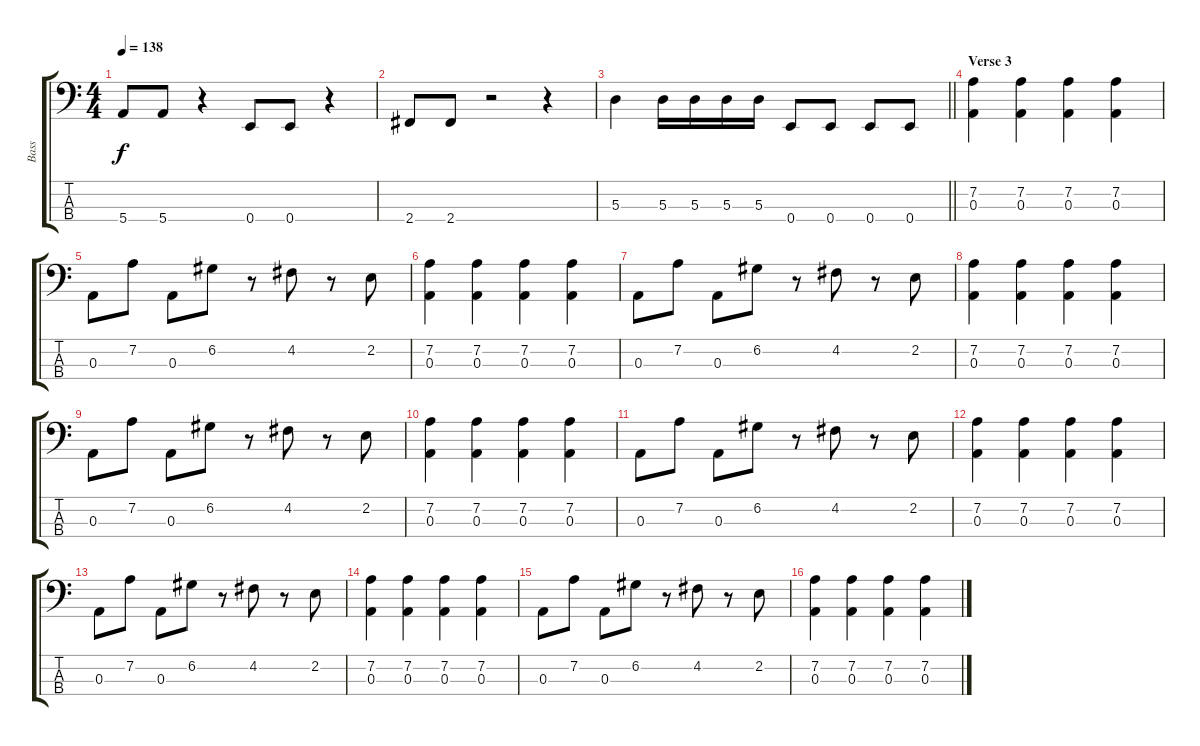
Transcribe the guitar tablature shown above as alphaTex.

\track ("Bass" "Bass") {instrument electricbassfinger}
\staff {score tabs}
\tuning (G2 D2 A1 E1) {hide}
\ts (4 4)
\tempo 138
\clef f4
\ks c
5.4.8{dy f} 5.4.8 r.4 0.4.8 0.4.8 r.4 |
2.4.8 2.4.8 r.2 r.4 |
\barLineRight lightlight
5.3.4 5.3.16 5.3.16 5.3.16 5.3.16 0.4.8 0.4.8 0.4.8 0.4.8 |
\section ("" "Verse 3")
(7.2 0.3).4 (7.2 0.3).4 (7.2 0.3).4 (7.2 0.3).4 |
0.3.8 7.2.8 0.3.8 6.2.8 r.8 4.2.8 r.8 2.2.8 |
(7.2 0.3).4 (7.2 0.3).4 (7.2 0.3).4 (7.2 0.3).4 |
0.3.8 7.2.8 0.3.8 6.2.8 r.8 4.2.8 r.8 2.2.8 |
(7.2 0.3).4 (7.2 0.3).4 (7.2 0.3).4 (7.2 0.3).4 |
0.3.8 7.2.8 0.3.8 6.2.8 r.8 4.2.8 r.8 2.2.8 |
(7.2 0.3).4 (7.2 0.3).4 (7.2 0.3).4 (7.2 0.3).4 |
0.3.8 7.2.8 0.3.8 6.2.8 r.8 4.2.8 r.8 2.2.8 |
(7.2 0.3).4 (7.2 0.3).4 (7.2 0.3).4 (7.2 0.3).4 |
0.3.8 7.2.8 0.3.8 6.2.8 r.8 4.2.8 r.8 2.2.8 |
(7.2 0.3).4 (7.2 0.3).4 (7.2 0.3).4 (7.2 0.3).4 |
0.3.8 7.2.8 0.3.8 6.2.8 r.8 4.2.8 r.8 2.2.8 |
(7.2 0.3).4 (7.2 0.3).4 (7.2 0.3).4 (7.2 0.3).4
